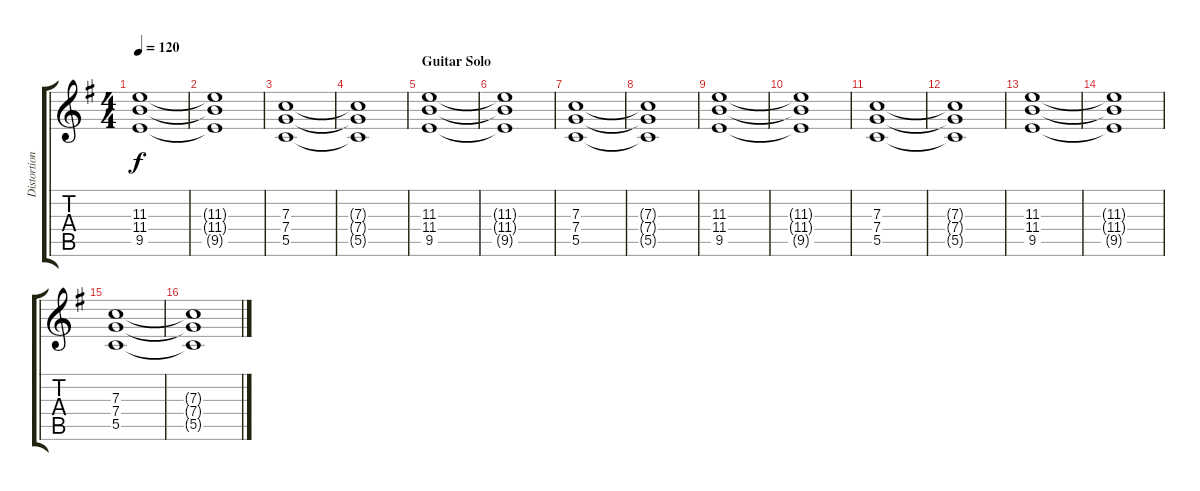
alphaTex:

\track ("Distortion Guitar 2" "Distortion") {instrument distortionguitar}
\staff {score tabs}
\tuning (D4 A3 F3 C3 G2 D2) {hide}
\ts (4 4)
\tempo 120
\clef g2
\ks g
(11.3 11.4 9.5).1{dy f} |
(11.3{t} 11.4{t} 9.5{t}).1 |
(7.3 7.4 5.5).1 |
(7.3{t} 7.4{t} 5.5{t}).1 |
\section ("" "Guitar Solo")
(11.3 11.4 9.5).1 |
(11.3{t} 11.4{t} 9.5{t}).1 |
(7.3 7.4 5.5).1 |
(7.3{t} 7.4{t} 5.5{t}).1 |
(11.3 11.4 9.5).1 |
(11.3{t} 11.4{t} 9.5{t}).1 |
(7.3 7.4 5.5).1 |
(7.3{t} 7.4{t} 5.5{t}).1 |
(11.3 11.4 9.5).1 |
(11.3{t} 11.4{t} 9.5{t}).1 |
(7.3 7.4 5.5).1 |
(7.3{t} 7.4{t} 5.5{t}).1
